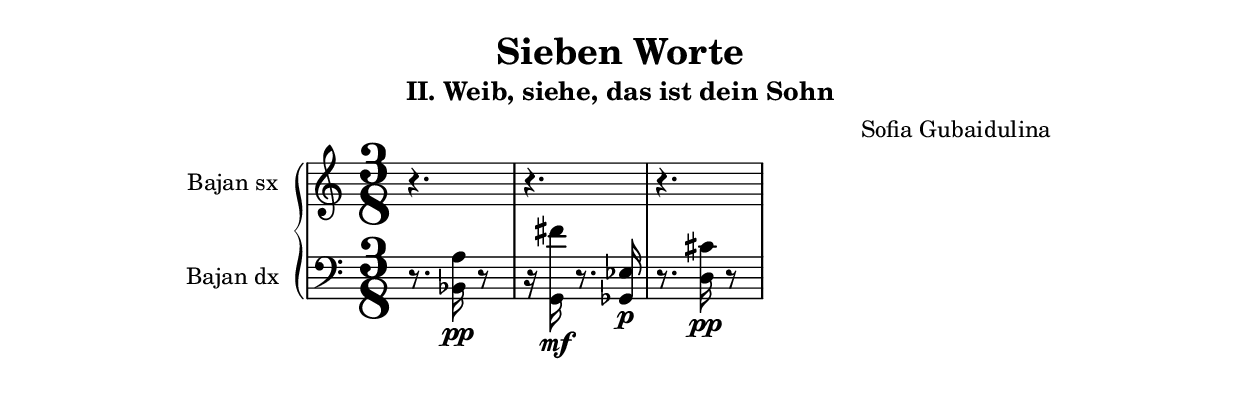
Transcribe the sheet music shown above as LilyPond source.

% 20200117
% Sofia Gubaidulina
% Sieben Worte
% II. Weib, siehe, das ist dein Sohn
\version "2.22.0"

%=====BLOCCO PAPER

\paper {  #(set-paper-size "a4" )
   top-margin = 1\cm
   after-title-space = 10\mm
   bottom-margin = 2\cm
   indent = 20\mm
   line-width = 150\mm
   line-width = #(- line-width (* mm  3.000000) (* mm 1))
}


%=====BLOCCO HEADER

 \header { title = "Sieben Worte"
subtitle = "II. Weib, siehe, das ist dein Sohn"
composer = "Sofia Gubaidulina"
	}


%=====BLOCCO NOTAZIONE


sxs= 
\relative c { \time 3/8 r4. r4. r4.}

dxs=
\relative c { \time 3/8 r8. <bes a'>16 \pp r8 r16 <g fis''>16 \mf r8. <ges ees'>16 \p r8. <d' cis'>16 \pp r8}


%=====BLOCCO IMPOSTAZIONE RIGHI (FATTO)

primorigo= \new Staff \with { 
	\clef treble
	instrumentName = "Bajan sx"}{ \sxs}

secondorigo= \new Staff \with { 
	\clef bass
	instrumentName = "Bajan dx"} { \dxs}


%=====BLOCCO SCORE
       \score { %apre il Macro-blocco Score
     %[6a]  parti da includere========================
<<
 \new GrandStaff <<
	\primorigo
	\secondorigo
		>>
	>>

%=====PERSONALIZZAZIONE GRAFICA
 \layout {
  \context {\Staff
\override TimeSignature.font-size = #6
} %chiude la sezione Context
} %chiude la sezione Layout

%=====OUTPUT MIDI
\midi {  \tempo 4=120 }
} %chiude il Macro-blocco Score

